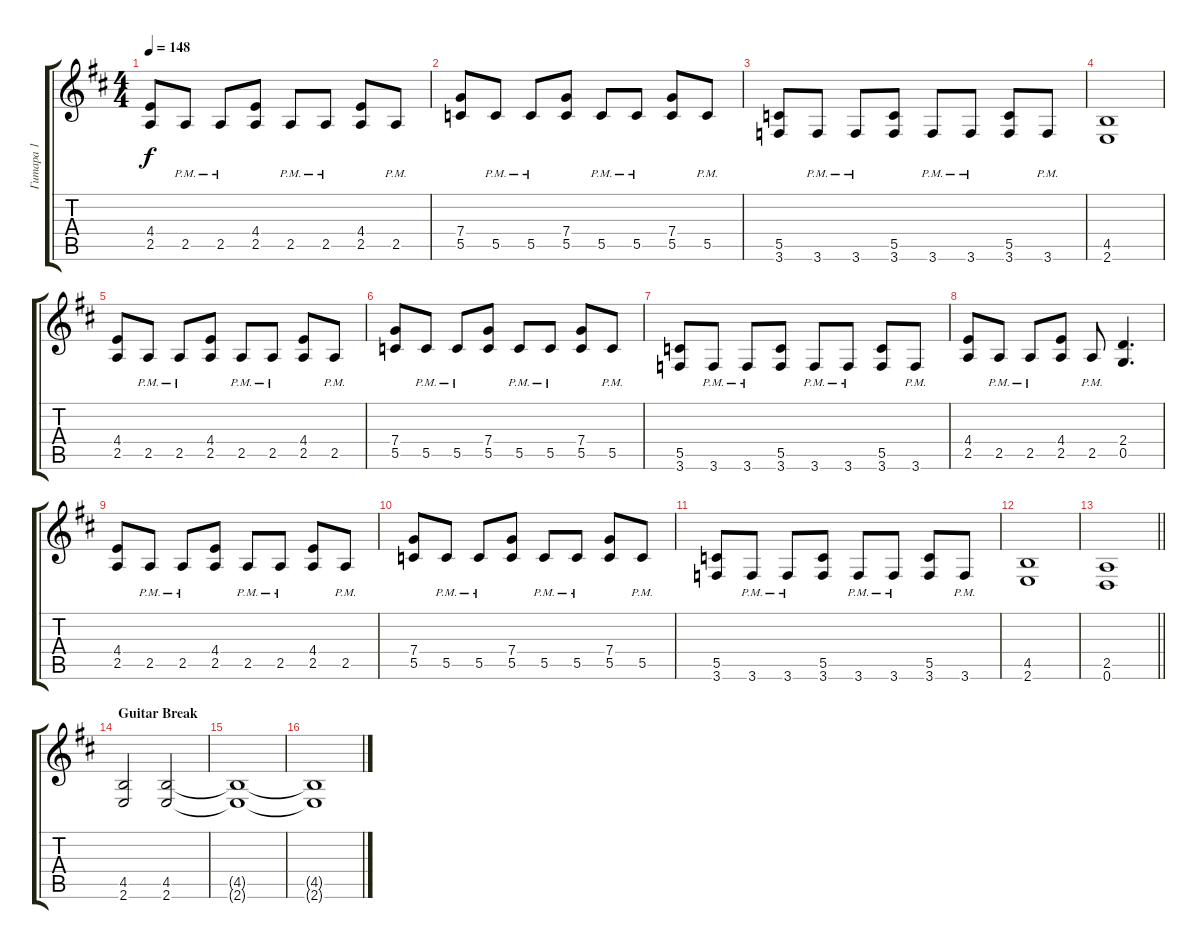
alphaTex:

\track ("Гитара 1" "Гитара 1") {instrument distortionguitar}
\staff {score tabs}
\tuning (D4 A3 F3 C3 G2 D2) {hide}
\ts (4 4)
\tempo 148
\clef g2
\ks bminor
(4.4 2.5).8{dy f} 2.5{pm}.8 2.5{pm}.8 (4.4 2.5).8 2.5{pm}.8 2.5{pm}.8 (4.4 2.5).8 2.5{pm}.8 |
(7.4 5.5).8 5.5{pm}.8 5.5{pm}.8 (7.4 5.5).8 5.5{pm}.8 5.5{pm}.8 (7.4 5.5).8 5.5{pm}.8 |
(5.5 3.6).8 3.6{pm}.8 3.6{pm}.8 (5.5 3.6).8 3.6{pm}.8 3.6{pm}.8 (5.5 3.6).8 3.6{pm}.8 |
(4.5 2.6).1 |
(4.4 2.5).8 2.5{pm}.8 2.5{pm}.8 (4.4 2.5).8 2.5{pm}.8 2.5{pm}.8 (4.4 2.5).8 2.5{pm}.8 |
(7.4 5.5).8 5.5{pm}.8 5.5{pm}.8 (7.4 5.5).8 5.5{pm}.8 5.5{pm}.8 (7.4 5.5).8 5.5{pm}.8 |
(5.5 3.6).8 3.6{pm}.8 3.6{pm}.8 (5.5 3.6).8 3.6{pm}.8 3.6{pm}.8 (5.5 3.6).8 3.6{pm}.8 |
(4.4 2.5).8 2.5{pm}.8 2.5{pm}.8 (4.4 2.5).8 2.5{pm}.8 (2.4 0.5).4{d} |
(4.4 2.5).8 2.5{pm}.8 2.5{pm}.8 (4.4 2.5).8 2.5{pm}.8 2.5{pm}.8 (4.4 2.5).8 2.5{pm}.8 |
(7.4 5.5).8 5.5{pm}.8 5.5{pm}.8 (7.4 5.5).8 5.5{pm}.8 5.5{pm}.8 (7.4 5.5).8 5.5{pm}.8 |
(5.5 3.6).8 3.6{pm}.8 3.6{pm}.8 (5.5 3.6).8 3.6{pm}.8 3.6{pm}.8 (5.5 3.6).8 3.6{pm}.8 |
(4.5 2.6).1 |
\barLineRight lightlight
(2.5 0.6).1 |
\section ("" "Guitar Break")
(4.5 2.6).2 (4.5 2.6).2 |
(4.5{t} 2.6{t}).1 |
(4.5{t} 2.6{t}).1
